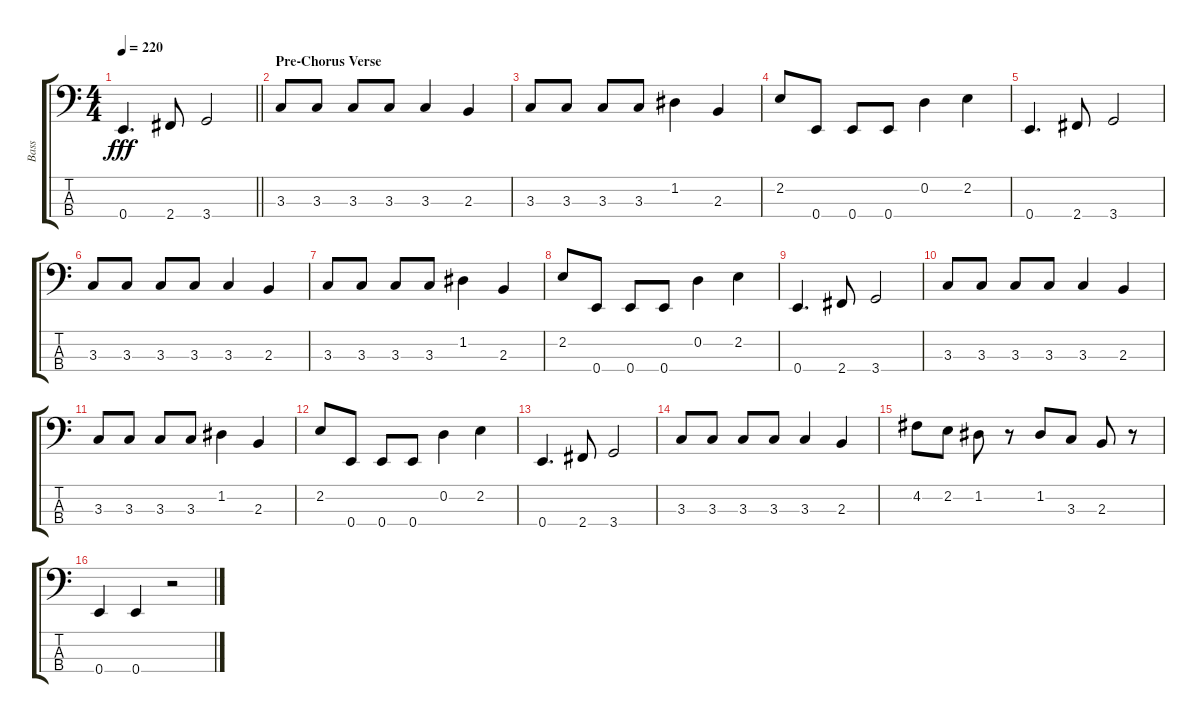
\track ("Bass" "Bass") {instrument electricbasspick}
\staff {score tabs}
\tuning (G2 D2 A1 E1) {hide}
\ts (4 4)
\tempo 220
\clef f4
\barLineRight lightlight
\ks c
0.4.4{d dy fff} 2.4.8 3.4.2 |
\section ("" "Pre-Chorus Verse")
3.3.8 3.3.8 3.3.8 3.3.8 3.3.4 2.3.4 |
3.3.8 3.3.8 3.3.8 3.3.8 1.2.4 2.3.4 |
2.2.8 0.4.8 0.4.8 0.4.8 0.2.4 2.2.4 |
0.4.4{d} 2.4.8 3.4.2 |
3.3.8 3.3.8 3.3.8 3.3.8 3.3.4 2.3.4 |
3.3.8 3.3.8 3.3.8 3.3.8 1.2.4 2.3.4 |
2.2.8 0.4.8 0.4.8 0.4.8 0.2.4 2.2.4 |
0.4.4{d} 2.4.8 3.4.2 |
3.3.8 3.3.8 3.3.8 3.3.8 3.3.4 2.3.4 |
3.3.8 3.3.8 3.3.8 3.3.8 1.2.4 2.3.4 |
2.2.8 0.4.8 0.4.8 0.4.8 0.2.4 2.2.4 |
0.4.4{d} 2.4.8 3.4.2 |
3.3.8 3.3.8 3.3.8 3.3.8 3.3.4 2.3.4 |
4.2.8 2.2.8 1.2.8 r.8 1.2.8 3.3.8 2.3.8 r.8 |
0.4.4 0.4.4 r.2
